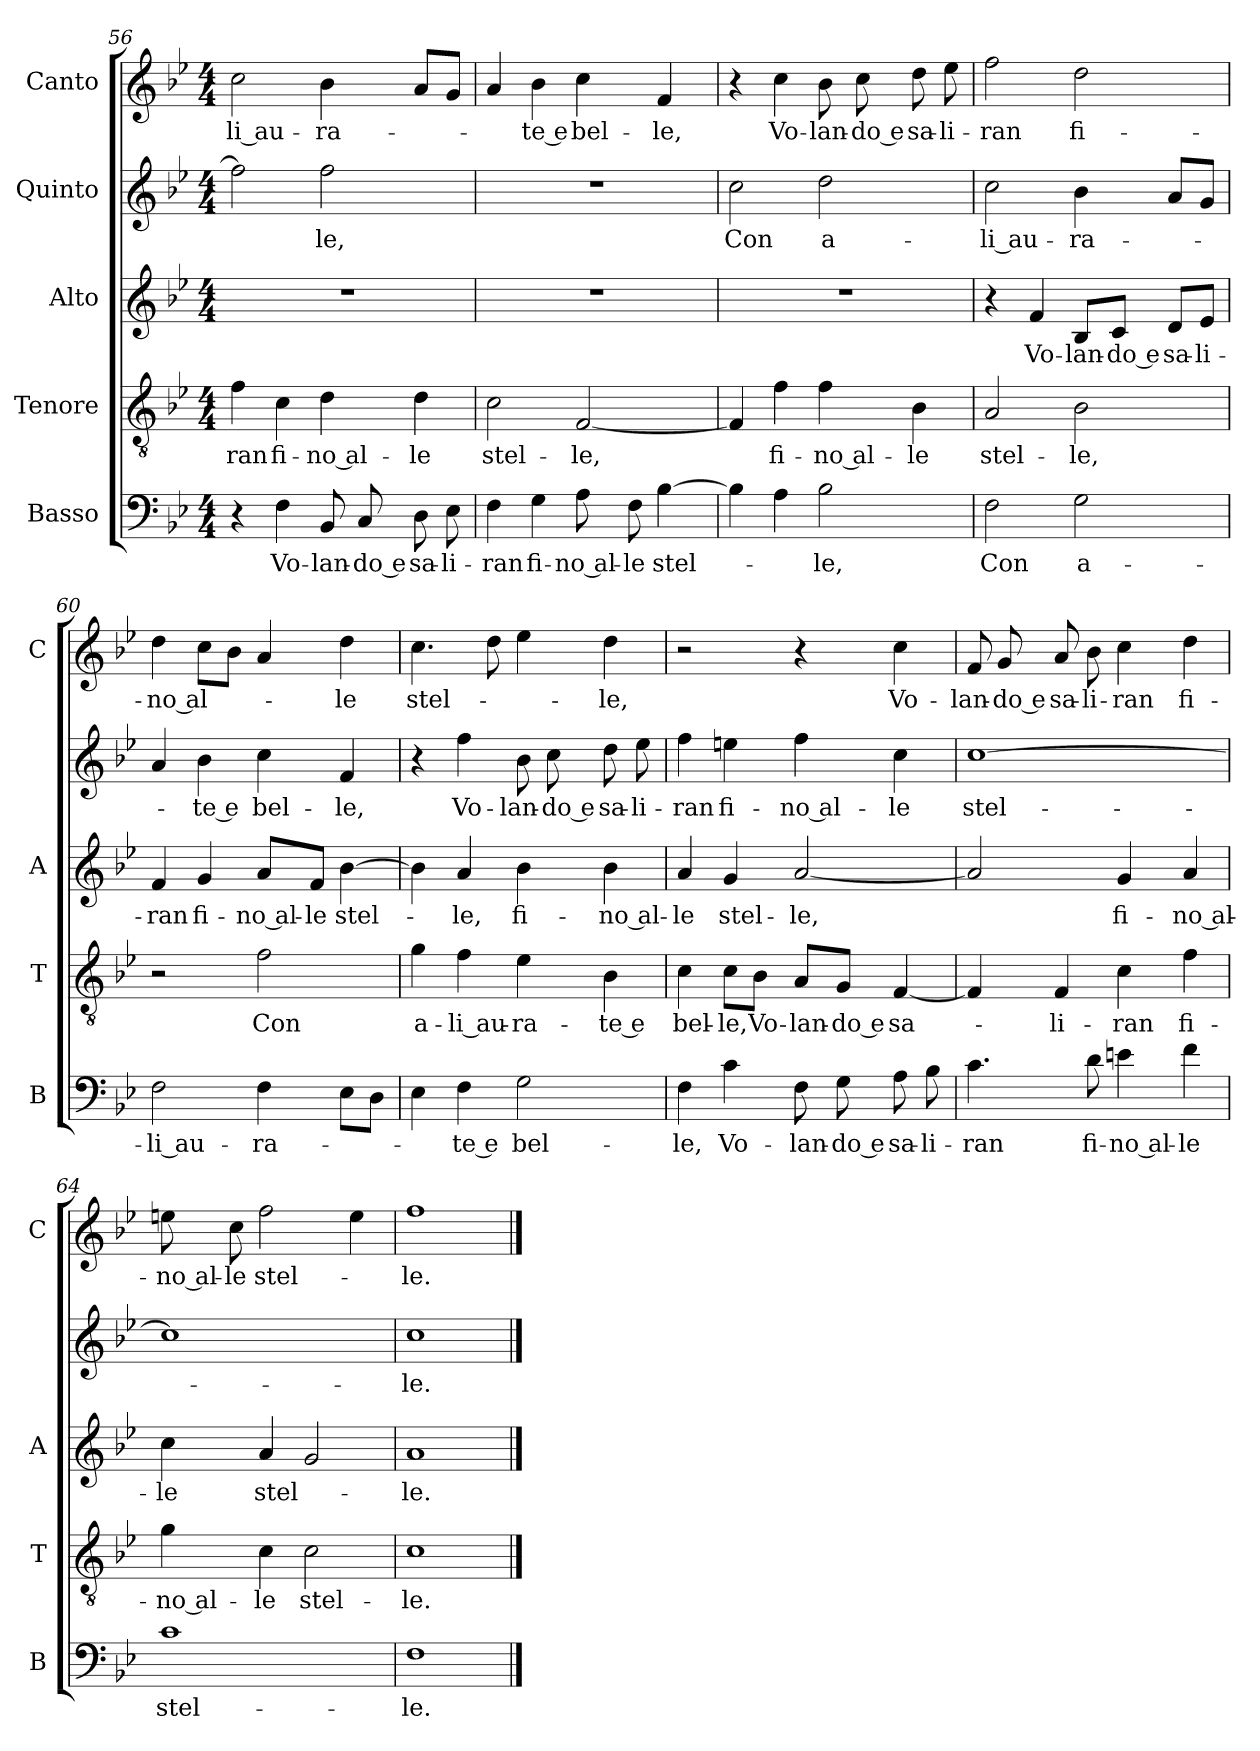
**kern	**text	**kern	**text	**kern	**text	**kern	**text	**kern	**text
*part5	*part5	*part4	*part4	*part3	*part3	*part2	*part2	*part1	*part1
*staff5	*staff5	*staff4	*staff4	*staff3	*staff3	*staff2	*staff2	*staff1	*staff1
*I"Basso	*	*I"Tenore	*	*I"Alto	*	*I"Quinto	*	*I"Canto	*
*I'B	*	*I'T	*	*I'A	*	*	*	*I'C	*
!!LO:LB:g=z
*clefF4	*	*clefGv2	*	*clefG2	*	*clefG2	*	*clefG2	*
*k[b-e-]	*	*k[b-e-]	*	*k[b-e-]	*	*k[b-e-]	*	*k[b-e-]	*
*B-:	*	*B-:	*	*B-:	*	*B-:	*	*B-:	*
*M4/4	*	*M4/4	*	*M4/4	*	*M4/4	*	*M4/4	*
=56	=56	=56	=56	=56	=56	=56	=56	=56	=56
!	!	!	!LO:LY:b	!	!	!	!	!	!LO:LY:b
4r	.	4f\	-ran	1r	.	2ff\]	.	2cc\	-li au-
!	!LO:LY:b	!	!LO:LY:b	!	!	!	!	!	!
4F\	Vo-	4c\	fi-	.	.	.	.	.	.
!	!LO:LY:b	!	!LO:LY:b	!	!	!	!LO:LY:b	!	!LO:LY:b
8BB-/	-lan-	4d\	-no al-	.	.	2ff\	-le,	4b-\	-ra-
!	!LO:LY:b	!	!	!	!	!	!	!	!
8C/	-do e	.	.	.	.	.	.	.	.
!	!LO:LY:b	!	!LO:LY:b	!	!	!	!	!	!
8D\	sa-	4d\	-le	.	.	.	.	8a/L	.
!	!LO:LY:b	!	!	!	!	!	!	!	!
8E-\	-li-	.	.	.	.	.	.	8g/J	.
=57	=57	=57	=57	=57	=57	=57	=57	=57	=57
!	!LO:LY:b	!	!LO:LY:b	!	!	!	!	!	!
4F\	-ran	2c\	stel-	1r	.	1r	.	4a/	.
!	!LO:LY:b	!	!	!	!	!	!	!	!LO:LY:b
4G\	fi-	.	.	.	.	.	.	4b-\	-te e
!	!LO:LY:b	!	!LO:LY:b	!	!	!	!	!	!LO:LY:b
8A\	-no al-	[2F/	-le,	.	.	.	.	4cc\	bel-
!	!LO:LY:b	!	!	!	!	!	!	!	!
8F\	-le	.	.	.	.	.	.	.	.
!	!LO:LY:b	!	!	!	!	!	!	!	!LO:LY:b
[4B-\	stel-	.	.	.	.	.	.	4f/	-le,
=58	=58	=58	=58	=58	=58	=58	=58	=58	=58
!	!	!	!	!	!	!	!LO:LY:b	!	!
4B-\]	.	4F/]	.	1r	.	2cc\	Con	4r	.
!	!	!	!LO:LY:b	!	!	!	!	!	!LO:LY:b
4A\	.	4f\	fi-	.	.	.	.	4cc\	Vo-
!	!LO:LY:b	!	!LO:LY:b	!	!	!	!LO:LY:b	!	!LO:LY:b
2B-\	-le,	4f\	-no al-	.	.	2dd\	a-	8b-\	-lan-
!	!	!	!	!	!	!	!	!	!LO:LY:b
.	.	.	.	.	.	.	.	8cc\	-do e
!	!	!	!LO:LY:b	!	!	!	!	!	!LO:LY:b
.	.	4B-\	-le	.	.	.	.	8dd\	sa-
!	!	!	!	!	!	!	!	!	!LO:LY:b
.	.	.	.	.	.	.	.	8ee-\	-li-
=59	=59	=59	=59	=59	=59	=59	=59	=59	=59
!	!LO:LY:b	!	!LO:LY:b	!	!	!	!LO:LY:b	!	!LO:LY:b
2F\	Con	2A/	stel-	4r	.	2cc\	-li au-	2ff\	-ran
!	!	!	!	!	!LO:LY:b	!	!	!	!
.	.	.	.	4f/	Vo-	.	.	.	.
!	!LO:LY:b	!	!LO:LY:b	!	!LO:LY:b	!	!LO:LY:b	!	!LO:LY:b
2G\	a-	2B-\	-le,	8B-/L	-lan-	4b-\	-ra-	2dd\	fi-
!	!	!	!	!	!LO:LY:b	!	!	!	!
.	.	.	.	8c/J	-do e	.	.	.	.
!	!	!	!	!	!LO:LY:b	!	!	!	!
.	.	.	.	8d/L	sa-	8a/L	.	.	.
!	!	!	!	!	!LO:LY:b	!	!	!	!
.	.	.	.	8e-/J	-li-	8g/J	.	.	.
=60	=60	=60	=60	=60	=60	=60	=60	=60	=60
!	!LO:LY:b	!	!	!	!LO:LY:b	!	!	!	!LO:LY:b
2F\	-li au-	2r	.	4f/	-ran	4a/	.	4dd\	-no al-
!	!	!	!	!	!LO:LY:b	!	!LO:LY:b	!	!
.	.	.	.	4g/	fi-	4b-\	-te e	8cc\L	.
.	.	.	.	.	.	.	.	8b-\J	.
!	!LO:LY:b	!	!LO:LY:b	!	!LO:LY:b	!	!LO:LY:b	!	!
4F\	-ra-	2f\	Con	8a/L	-no al-	4cc\	bel-	4a/	.
!	!	!	!	!	!LO:LY:b	!	!	!	!
.	.	.	.	8f/J	-le	.	.	.	.
!	!	!	!	!	!LO:LY:b	!	!LO:LY:b	!	!LO:LY:b
8E-\L	.	.	.	[4b-\	stel-	4f/	-le,	4dd\	-le
8D\J	.	.	.	.	.	.	.	.	.
!!LO:LB:g=z
=61	=61	=61	=61	=61	=61	=61	=61	=61	=61
!	!	!	!LO:LY:b	!	!	!	!	!	!LO:LY:b
4E-\	.	4g\	a-	4b-\]	.	4r	.	4.cc\	stel-
!	!LO:LY:b	!	!LO:LY:b	!	!LO:LY:b	!	!LO:LY:b	!	!
4F\	-te e	4f\	-li au-	4a/	-le,	4ff\	Vo-	.	.
.	.	.	.	.	.	.	.	8dd\	.
!	!LO:LY:b	!	!LO:LY:b	!	!LO:LY:b	!	!LO:LY:b	!	!
2G\	bel-	4e-\	-ra-	4b-\	fi-	8b-\	-lan-	4ee-\	.
!	!	!	!	!	!	!	!LO:LY:b	!	!
.	.	.	.	.	.	8cc\	-do e	.	.
!	!	!	!LO:LY:b	!	!LO:LY:b	!	!LO:LY:b	!	!LO:LY:b
.	.	4B-\	-te e	4b-\	-no al-	8dd\	sa-	4dd\	-le,
!	!	!	!	!	!	!	!LO:LY:b	!	!
.	.	.	.	.	.	8ee-\	-li-	.	.
=62	=62	=62	=62	=62	=62	=62	=62	=62	=62
!	!LO:LY:b	!	!LO:LY:b	!	!LO:LY:b	!	!LO:LY:b	!	!
4F\	-le,	4c\	bel-	4a/	-le	4ff\	-ran	2r	.
!	!LO:LY:b	!	!LO:LY:b	!	!LO:LY:b	!	!LO:LY:b	!	!
4c\	Vo-	8c\L	-le,	4g/	stel-	4een\	fi-	.	.
!	!	!	!LO:LY:b	!	!	!	!	!	!
.	.	8B-\J	Vo-	.	.	.	.	.	.
!	!LO:LY:b	!	!LO:LY:b	!	!LO:LY:b	!	!LO:LY:b	!	!
8F\	-lan-	8A/L	-lan-	[2a/	-le,	4ff\	-no al-	4r	.
!	!LO:LY:b	!	!LO:LY:b	!	!	!	!	!	!
8G\	-do e	8G/J	-do e	.	.	.	.	.	.
!	!LO:LY:b	!	!LO:LY:b	!	!	!	!LO:LY:b	!	!LO:LY:b
8A\	sa-	[4F/	sa-	.	.	4cc\	-le	4cc\	Vo-
!	!LO:LY:b	!	!	!	!	!	!	!	!
8B-\	-li-	.	.	.	.	.	.	.	.
=63	=63	=63	=63	=63	=63	=63	=63	=63	=63
!	!LO:LY:b	!	!	!	!	!	!LO:LY:b	!	!LO:LY:b
4.c\	-ran	4F/]	.	2a/]	.	[1cc	stel-	8f/	-lan-
!	!	!	!	!	!	!	!	!	!LO:LY:b
.	.	.	.	.	.	.	.	8g/	-do e
!	!	!	!LO:LY:b	!	!	!	!	!	!LO:LY:b
.	.	4F/	-li-	.	.	.	.	8a/	sa-
!	!LO:LY:b	!	!	!	!	!	!	!	!LO:LY:b
8d\	fi-	.	.	.	.	.	.	8b-\	-li-
!	!LO:LY:b	!	!LO:LY:b	!	!LO:LY:b	!	!	!	!LO:LY:b
4en\	-no al-	4c\	-ran	4g/	fi-	.	.	4cc\	-ran
!	!LO:LY:b	!	!LO:LY:b	!	!LO:LY:b	!	!	!	!LO:LY:b
4f\	-le	4f\	fi-	4a/	-no al-	.	.	4dd\	fi-
=64	=64	=64	=64	=64	=64	=64	=64	=64	=64
!	!LO:LY:b	!	!LO:LY:b	!	!LO:LY:b	!	!	!	!LO:LY:b
1c	stel-	4g\	-no al-	4cc\	-le	1cc]	.	8een\	-no al-
!	!	!	!	!	!	!	!	!	!LO:LY:b
.	.	.	.	.	.	.	.	8cc\	-le
!	!	!	!LO:LY:b	!	!LO:LY:b	!	!	!	!LO:LY:b
.	.	4c\	-le	4a/	stel-	.	.	2ff\	stel-
!	!	!	!LO:LY:b	!	!	!	!	!	!
.	.	2c\	stel-	2g/	.	.	.	.	.
.	.	.	.	.	.	.	.	4ee\	.
=65	=65	=65	=65	=65	=65	=65	=65	=65	=65
!	!LO:LY:b	!	!LO:LY:b	!	!LO:LY:b	!	!LO:LY:b	!	!LO:LY:b
1F	-le.	1c	-le.	1a	-le.	1cc	-le.	1ff	-le.
==	==	==	==	==	==	==	==	==	==
*-	*-	*-	*-	*-	*-	*-	*-	*-	*-
